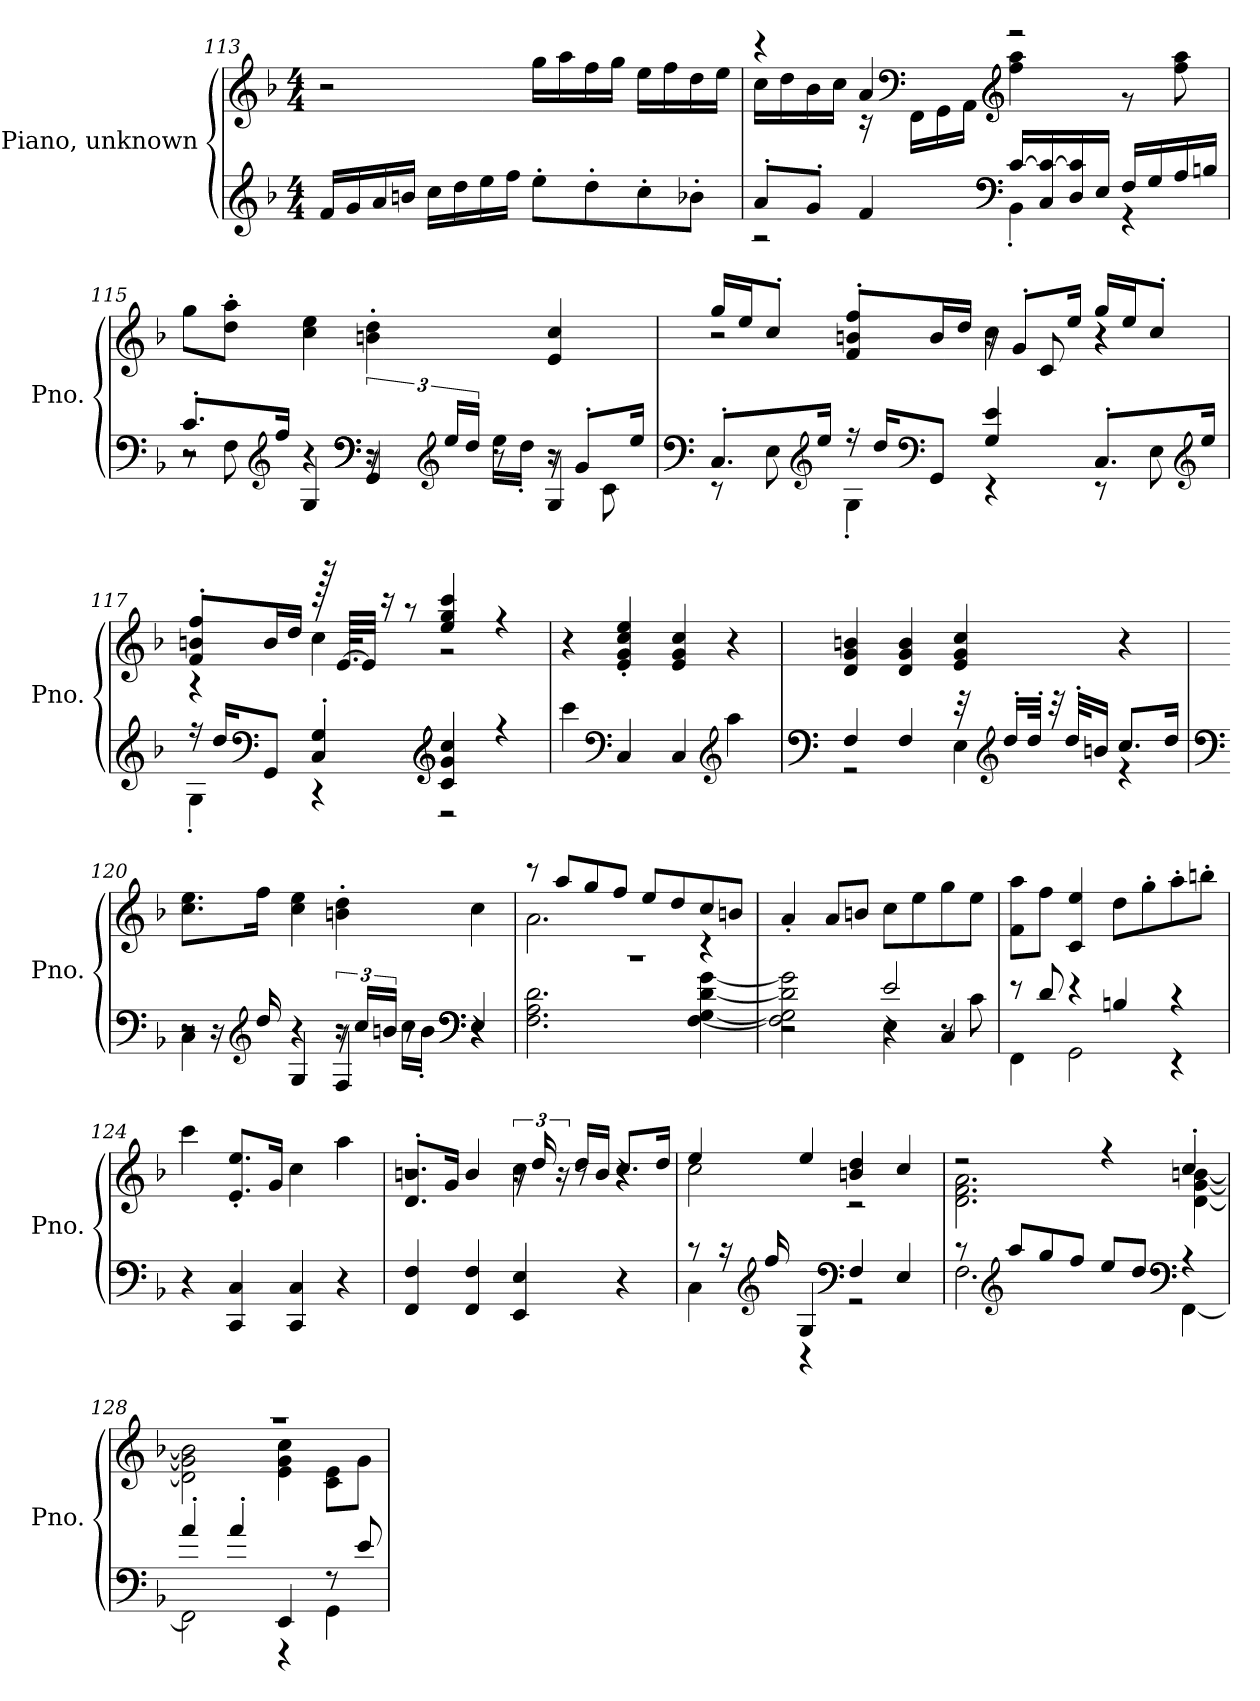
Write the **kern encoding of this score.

**kern	**kern
*part1	*part1
*staff2	*staff1
*I"Piano, unknown	*
*I'Pno.	*
*clefG2	*clefG2
*k[b-]	*k[b-]
*M4/4	*M4/4
=113	=113
16f/LL	2r
16g/	.
16a/	.
16bn/JJ	.
16cc\LL	.
16dd\	.
16ee\	.
16ff\JJ	.
8ee'\L	16gg\LL
.	16aa\
8dd'\	16ff\
.	16gg\JJ
8cc'\	16ee\LL
.	16ff\
8b-X'\J	16dd\
.	16ee\JJ
!!LO:LB:g=z
=114	=114
*^	*^
8a'/L	2r	4r	16cc\LL
.	.	.	16dd\
8g'/J	.	.	16b-\
.	.	.	16cc\JJ
4f/	.	4a/	16r
*	*	*clefF4	*
.	.	.	16FF\LL
.	.	.	16GG\
.	.	.	16AA\JJ
*clefF4	*	*clefG2	*
[16c/LL	4BB-'\	2r	4ff\ 4aa\
16C/ 16c/_	.	.	.
16D/ 16c/]	.	.	.
16E/JJ	.	.	.
16F/LL	4r	.	8r
16G/	.	.	.
16A/	.	.	8ff\ 8aa\
16Bn/JJ	.	.	.
*	*	*v	*v
=115	=115	=115
*	*^	*
8.c'/L	8r	2r	8gg\L
.	8F\	.	8dd\' 8aa\'J
*clefG2	*	*	*
16ff/Jk	.	.	.
4G/	4r	.	4cc\ 4ee\
*clefF4	*	*	*
24r	8r	4GG/	4bn\' 4dd\'
*clefG2	*	*	*
24ee/LL	.	.	.
24dd/JJ	.	.	.
8r	16ee\LL	.	.
.	16dd'\JJ	.	.
16r	8r	4G/	4e/ 4cc/
8g'/L	.	.	.
.	8c\	.	.
16ee/Jk	.	.	.
*v	*v	*v	*
!!LO:PB:g=z
=116	=116
*clefF4	*
*^	*^
*	*	*	*^
8.C'/L	8r	16gg/LL	2r	2r
.	.	16ee/J	.	.
.	8E\	8cc'/J	.	.
*clefG2	*	*	*	*
16ee/Jk	.	.	.	.
16r	4G'\	8f/' 8bn/' 8ff/'L	.	.
16dd/KL	.	.	.	.
*clefF4	*	*	*	*
8GG/J	.	16b/L	.	.
.	.	16dd/JJ	.	.
4G/ 4e/	4r	16r	4cc\	8r
.	.	8g'/L	.	.
.	.	.	.	8c/
.	.	16ee/Jk	.	.
8.C'/L	8r	16gg/LL	4r	4r
.	.	16ee/J	.	.
.	8E\	8cc'/J	.	.
*clefG2	*	*	*	*
16ee/Jk	.	.	.	.
*	*	*	*v	*v
=117	=117	=117	=117
16r	4G'\	8f/' 8bn/' 8ff/'L	4r
16dd/KL	.	.	.
*clefF4	*	*	*
8GG/J	.	16b/L	.
.	.	16dd/JJ	.
4C/' 4G/'	4r	128r	4cc\
.	.	[64.e/KLLL	.
.	.	32e/JJJ]	.
.	.	16r	.
.	.	8r	.
*clefG2	*	*	*
4c/ 4g/ 4cc/	2r	4ee/ 4gg/ 4ccc/	2r
4r	.	4r	.
*v	*v	*	*
*	*v	*v
=118	=118
4ccc\	4r
*clefF4	*
4C/	4e/' 4g/' 4cc/' 4ee/'
4C/	4e/ 4g/ 4cc/
*clefG2	*
4aa\	4r
!!LO:LB:g=z
=119	=119
*clefF4	*
*^	*
4F/	2r	4d/ 4g/ 4bn/
4F/	.	4d/ 4g/ 4b/
32r	4E\	4e/ 4g/ 4cc/
*clefG2	*	*
16dd'/LL	.	.
32dd'/JJk	.	.
32r	.	.
32dd'/KLL	.	.
16bn/JJ	.	.
8.cc/L	4r	4r
16dd/Jk	.	.
*v	*v	*
=120	=120
*clefF4	*
*^	*
*	*^	*
8r	4C\	2r	8.cc\ 8.ee\L
16r	.	.	.
*clefG2	*	*	*
16dd/	.	.	16ff\Jk
4G/	4r	.	4cc\ 4ee\
24r	8r	4F/	4bn\' 4dd\'
24cc/LL	.	.	.
24bn/JJ	.	.	.
8r	16cc\LL	.	.
.	16b'\JJ	.	.
*clefF4	*	*	*
4E/	4r	4r	4cc\
*	*v	*v	*
=121	=121	=121
*	*	*^
1r	2.F\ 2.A\ 2.d\	8r	2.a\
.	.	8aa/L	.
.	.	8gg/	.
.	.	8ff/J	.
.	.	8ee/L	.
.	.	8dd/	.
.	[4F\ [4G\ [4d\ [4g\	8cc/	4r
.	.	8bn/J	.
*	*	*v	*v
!!LO:LB:g=z
=122	=122	=122
*	*^	*
2r	2F\] 2G\] 2d\] 2g\]	2r	4a'/
.	.	.	8a/L
.	.	.	8bn/J
2e/	4E\	4r	8cc\L
.	.	.	8ee\
.	8r	4C/	8gg\
.	8c\	.	8ee\J
*	*v	*v	*
=123	=123	=123
8r	4FF\	8f\ 8aa\L
8d/	.	8ff\J
4r	2GG\	4c/ 4ee/
4Bn/	.	8dd\L
.	.	8gg'\
4r	4r	8aa'\
.	.	8bbn'\J
*v	*v	*
=124	=124
4r	4ccc\
4CC/ 4C/	8.e/' 8.ee/'L
.	16g/Jk
4CC/ 4C/	4cc\
4r	4aa\
=125	=125
*	*^
*	*	*^
4FF/ 4F/	2r	2r	8.d/' 8.bn/'L
.	.	.	16g/Jk
4FF/ 4F/	.	.	4b/
4EE/ 4E/	8r	4cc\	24r
.	.	.	24dd/
.	.	.	24r
.	16dd/LL	.	8r
.	16b/JJ	.	.
4r	4r	4r	8.cc/L
.	.	.	16dd/Jk
*	*	*v	*v
!!LO:LB:g=z
=126	=126	=126
*^	*	*
8r	4C\	4ee/	2cc\
16r	.	.	.
*clefG2	*	*	*
16ff/	.	.	.
4G/	4r	4ee/	.
*clefF4	*	*	*
4F/	2r	4bn/ 4dd/	2r
4E/	.	4cc/	.
=127	=127	=127	=127
8r	2.F\	2r	2.d\ 2.f\ 2.a\
*clefG2	*	*	*
8aa/L	.	.	.
8gg/	.	.	.
8ff/J	.	.	.
8ee/L	.	4r	.
8dd/J	.	.	.
*clefF4	*	*	*
4r	[4FF\	4cc'/	[4d\ [4g\ [4bn\
=128	=128	=128	=128
4a'/	2FF\]	1r	2d\] 2g\] 2b\]
4a'/	.	.	.
4EE/	4r	.	4e\ 4g\ 4cc\
8r	4GG\	.	8c\ 8e\L
8e/	.	.	8g\J
*v	*v	*	*
*	*v	*v
=	=
*-	*-
